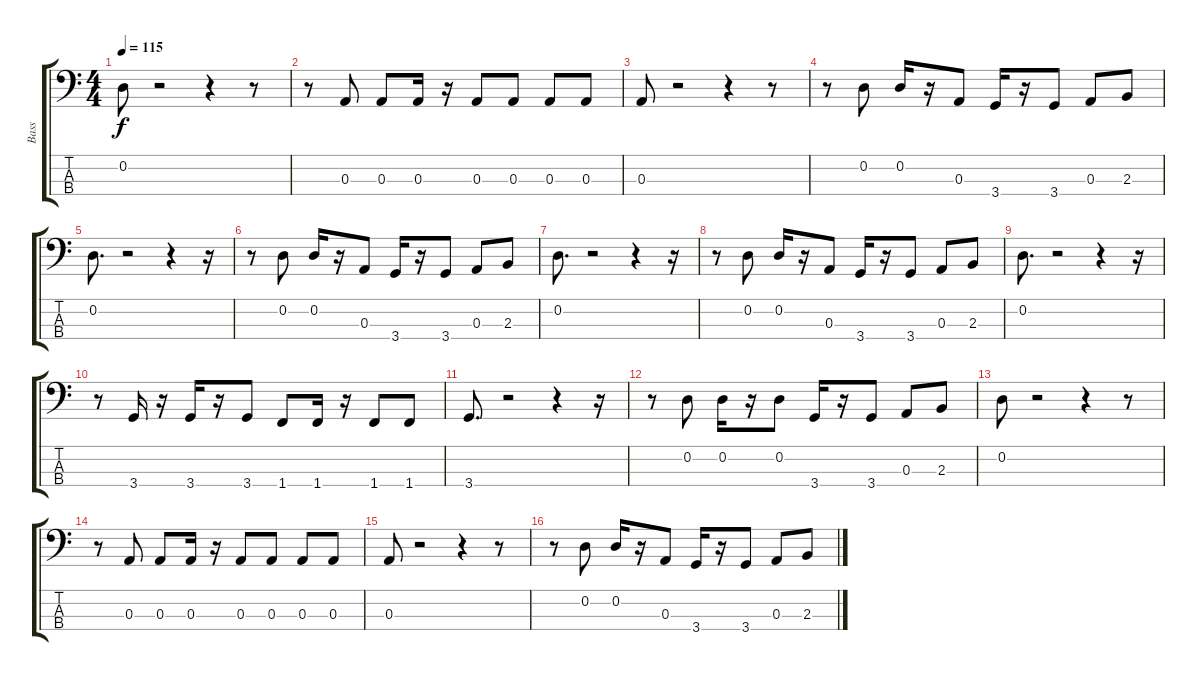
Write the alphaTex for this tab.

\track ("Bass" "Bass") {instrument electricbassfinger}
\staff {score tabs}
\tuning (G2 D2 A1 E1) {hide}
\ts (4 4)
\tempo 115
\clef f4
\ks c
0.2.8{dy f} r.2 r.4 r.8 |
r.8 0.3.8 0.3.8 0.3.16 r.16 0.3.8 0.3.8 0.3.8 0.3.8 |
0.3.8 r.2 r.4 r.8 |
r.8 0.2.8 0.2.16 r.16 0.3.8 3.4.16 r.16 3.4.8 0.3.8 2.3.8 |
0.2.8{d} r.2 r.4 r.16 |
r.8 0.2.8 0.2.16 r.16 0.3.8 3.4.16 r.16 3.4.8 0.3.8 2.3.8 |
0.2.8{d} r.2 r.4 r.16 |
r.8 0.2.8 0.2.16 r.16 0.3.8 3.4.16 r.16 3.4.8 0.3.8 2.3.8 |
0.2.8{d} r.2 r.4 r.16 |
r.8 3.4.16 r.16 3.4.16 r.16 3.4.8 1.4.8 1.4.16 r.16 1.4.8 1.4.8 |
3.4.8{d} r.2 r.4 r.16 |
r.8 0.2.8 0.2.16 r.16 0.2.8 3.4.16 r.16 3.4.8 0.3.8 2.3.8 |
0.2.8 r.2 r.4 r.8 |
r.8 0.3.8 0.3.8 0.3.16 r.16 0.3.8 0.3.8 0.3.8 0.3.8 |
0.3.8 r.2 r.4 r.8 |
r.8 0.2.8 0.2.16 r.16 0.3.8 3.4.16 r.16 3.4.8 0.3.8 2.3.8
